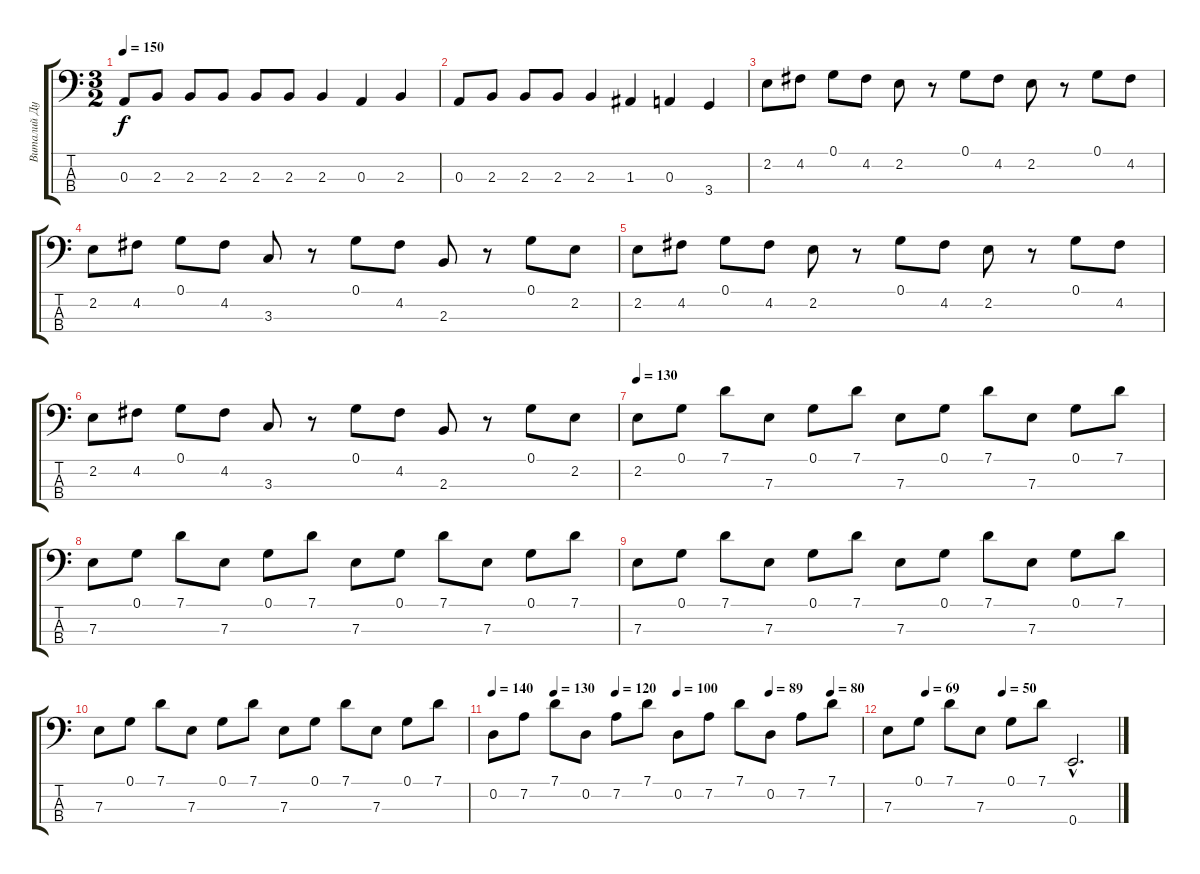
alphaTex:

\track ("Виталий Дубинин" "Виталий Ду") {instrument electricbassfinger}
\staff {score tabs}
\tuning (G2 D2 A1 E1) {hide}
\ts (3 2)
\tempo 150
\clef f4
\ks c
0.3.8{dy f} 2.3.8 2.3.8 2.3.8 2.3.8 2.3.8 2.3.4 0.3.4 2.3.4 |
0.3.8 2.3.8 2.3.8 2.3.8 2.3.4 1.3.4 0.3.4 3.4.4 |
2.2.8 4.2.8 0.1.8 4.2.8 2.2.8 r.8 0.1.8 4.2.8 2.2.8 r.8 0.1.8 4.2.8 |
2.2.8 4.2.8 0.1.8 4.2.8 3.3.8 r.8 0.1.8 4.2.8 2.3.8 r.8 0.1.8 2.2.8 |
2.2.8 4.2.8 0.1.8 4.2.8 2.2.8 r.8 0.1.8 4.2.8 2.2.8 r.8 0.1.8 4.2.8 |
2.2.8 4.2.8 0.1.8 4.2.8 3.3.8 r.8 0.1.8 4.2.8 2.3.8 r.8 0.1.8 2.2.8 |
\tempo 130
2.2.8 0.1.8{volume 1} 7.1.8{volume 2} 7.3.8{volume 3} 0.1.8{volume 4} 7.1.8{volume 5} 7.3.8{volume 6} 0.1.8{volume 7} 7.1.8{volume 8} 7.3.8{volume 9} 0.1.8{volume 10} 7.1.8{volume 11} |
7.3.8{volume 12} 0.1.8{volume 12} 7.1.8 7.3.8 0.1.8 7.1.8 7.3.8 0.1.8 7.1.8 7.3.8 0.1.8 7.1.8 |
7.3.8 0.1.8 7.1.8 7.3.8 0.1.8 7.1.8 7.3.8 0.1.8 7.1.8 7.3.8 0.1.8 7.1.8 |
7.3.8 0.1.8 7.1.8 7.3.8 0.1.8 7.1.8 7.3.8 0.1.8 7.1.8 7.3.8 0.1.8 7.1.8 |
\tempo 140
\tempo (130 0.16666666666666666)
\tempo (120 0.3333333333333333)
\tempo (100 0.5)
\tempo (89 0.75)
\tempo (80 0.9166666666666666)
0.2.8 7.2.8 7.1.8 0.2.8 7.2.8 7.1.8 0.2.8 7.2.8 7.1.8 0.2.8 7.2.8 7.1.8 |
\tempo (69 0.16666666666666666)
\tempo (50 0.5)
7.3.8 0.1.8 7.1.8 7.3.8 0.1.8 7.1.8 0.4{hac}.2{d}
